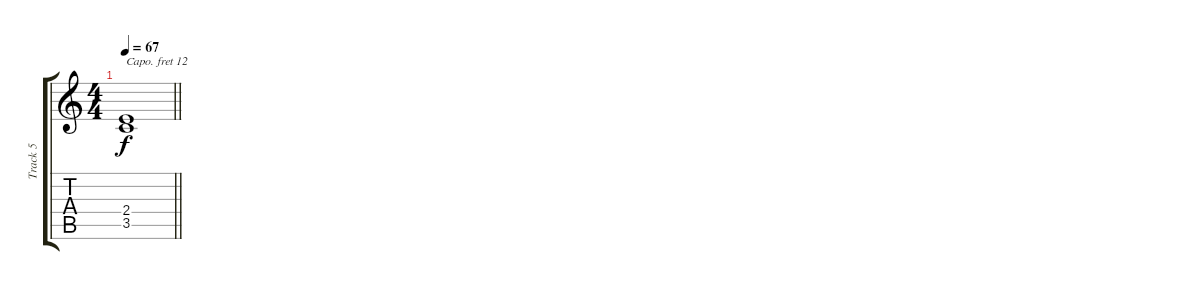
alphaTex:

\track ("Track 5" "Track 5") {instrument trumpet}
\staff {score tabs}
\capo 12
\tuning (E4 B3 G3 D3 A2 E2) {hide}
\ts (4 4)
\tempo 67
\clef g2
\barLineRight lightlight
\ks c
(2.4 3.5).1{dy f}
